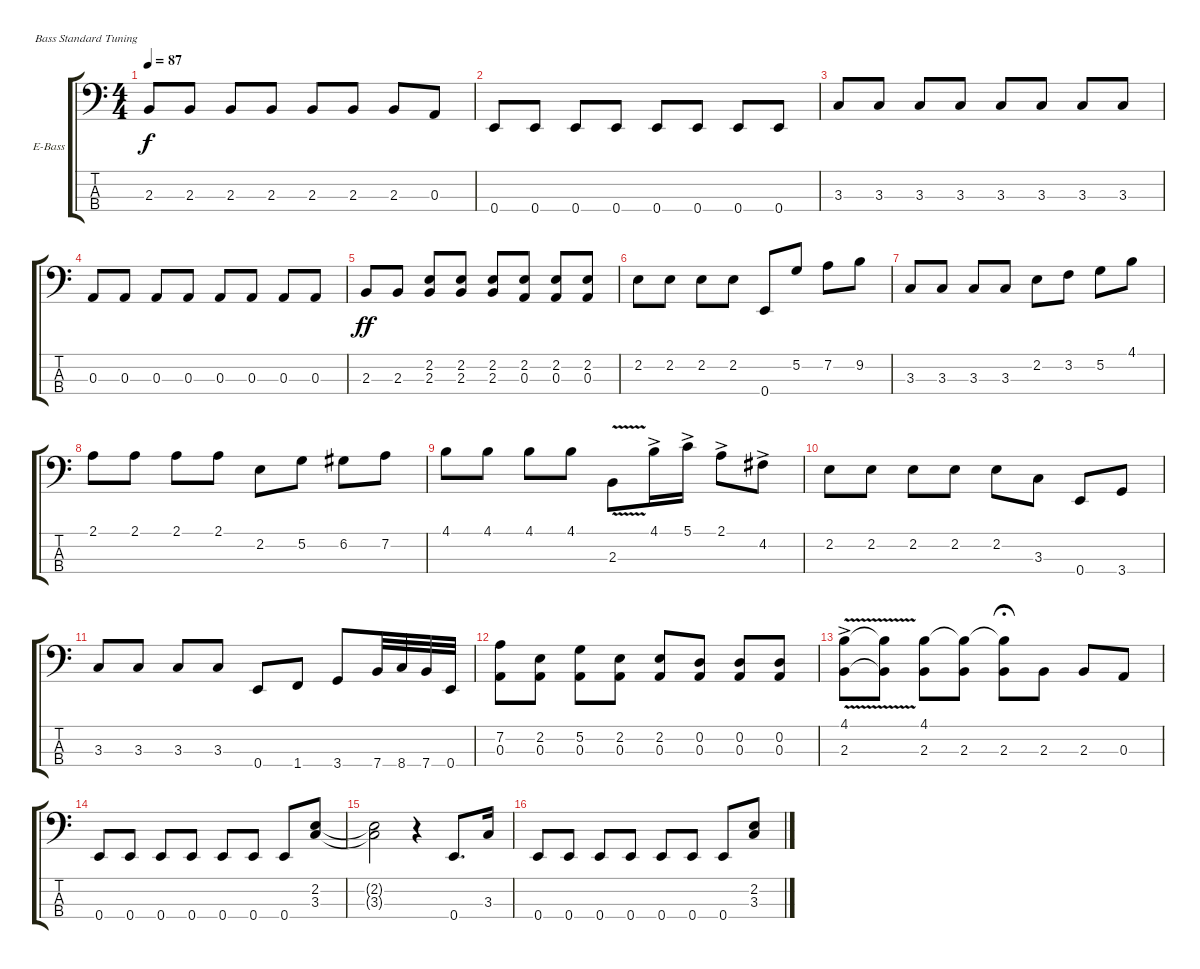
\bracketExtendMode groupsimilarinstruments
\firstSystemTrackNameOrientation horizontal
\otherSystemsTrackNameOrientation horizontal
\track ("Basse" "E-Bass") {instrument electricbasspick}
\staff {score tabs}
\tuning (G2 D2 A1 E1)
\ts (4 4)
\tempo 87
\clef f4
\ks c
2.3.8{dy f} 2.3.8 2.3.8 2.3.8 2.3.8 2.3.8 2.3.8 0.3.8 |
0.4.8 0.4.8 0.4.8 0.4.8 0.4.8 0.4.8 0.4.8 0.4.8 |
3.3.8 3.3.8 3.3.8 3.3.8 3.3.8 3.3.8 3.3.8 3.3.8 |
0.3.8 0.3.8 0.3.8 0.3.8 0.3.8 0.3.8 0.3.8 0.3.8 |
2.3.8{dy ff} 2.3.8 (2.3 2.2).8 (2.3 2.2).8 (2.3 2.2).8 (0.3 2.2).8 (0.3 2.2).8 (0.3 2.2).8 |
2.2.8 2.2.8 2.2.8 2.2.8 0.4.8 5.2.8 7.2.8 9.2.8 |
3.3.8 3.3.8 3.3.8 3.3.8 2.2.8 3.2.8 5.2.8 4.1.8 |
2.1.8 2.1.8 2.1.8 2.1.8 2.2.8 5.2.8 6.2.8 7.2.8 |
4.1.8 4.1.8 4.1.8 4.1.8 2.3{v}.8 4.1{ac}.16 5.1{ac}.16 2.1{ac}.8 4.2{ac}.8 |
2.2.8 2.2.8 2.2.8 2.2.8 2.2.8 3.3.8 0.4.8 3.4.8 |
3.3.8 3.3.8 3.3.8 3.3.8 0.4.8 1.4.8 3.4.8 7.4.32 8.4.32 7.4.32 0.4.32 |
(0.3 7.2).8 (0.3 2.2).8 (0.3 5.2).8 (0.3 2.2).8 (0.3 2.2).8 (0.3 0.2).8 (0.3 0.2).8 (0.3 0.2).8 |
(2.3{v ac} 4.1{ac}).8 (2.3{t} 4.1{t}).8 (2.3 4.1).8 (2.3 4.1{t}).8 (2.3 4.1{t}).8{fermata (medium 0.5)} 2.3.8 2.3.8 0.3.8 |
0.4.8 0.4.8 0.4.8 0.4.8 0.4.8 0.4.8 0.4.8 (3.3 2.2).8 |
(3.3{t} 2.2{t}).2 r.4 0.4.8{d} 3.3.16 |
0.4.8 0.4.8 0.4.8 0.4.8 0.4.8 0.4.8 0.4.8 (3.3 2.2).8
